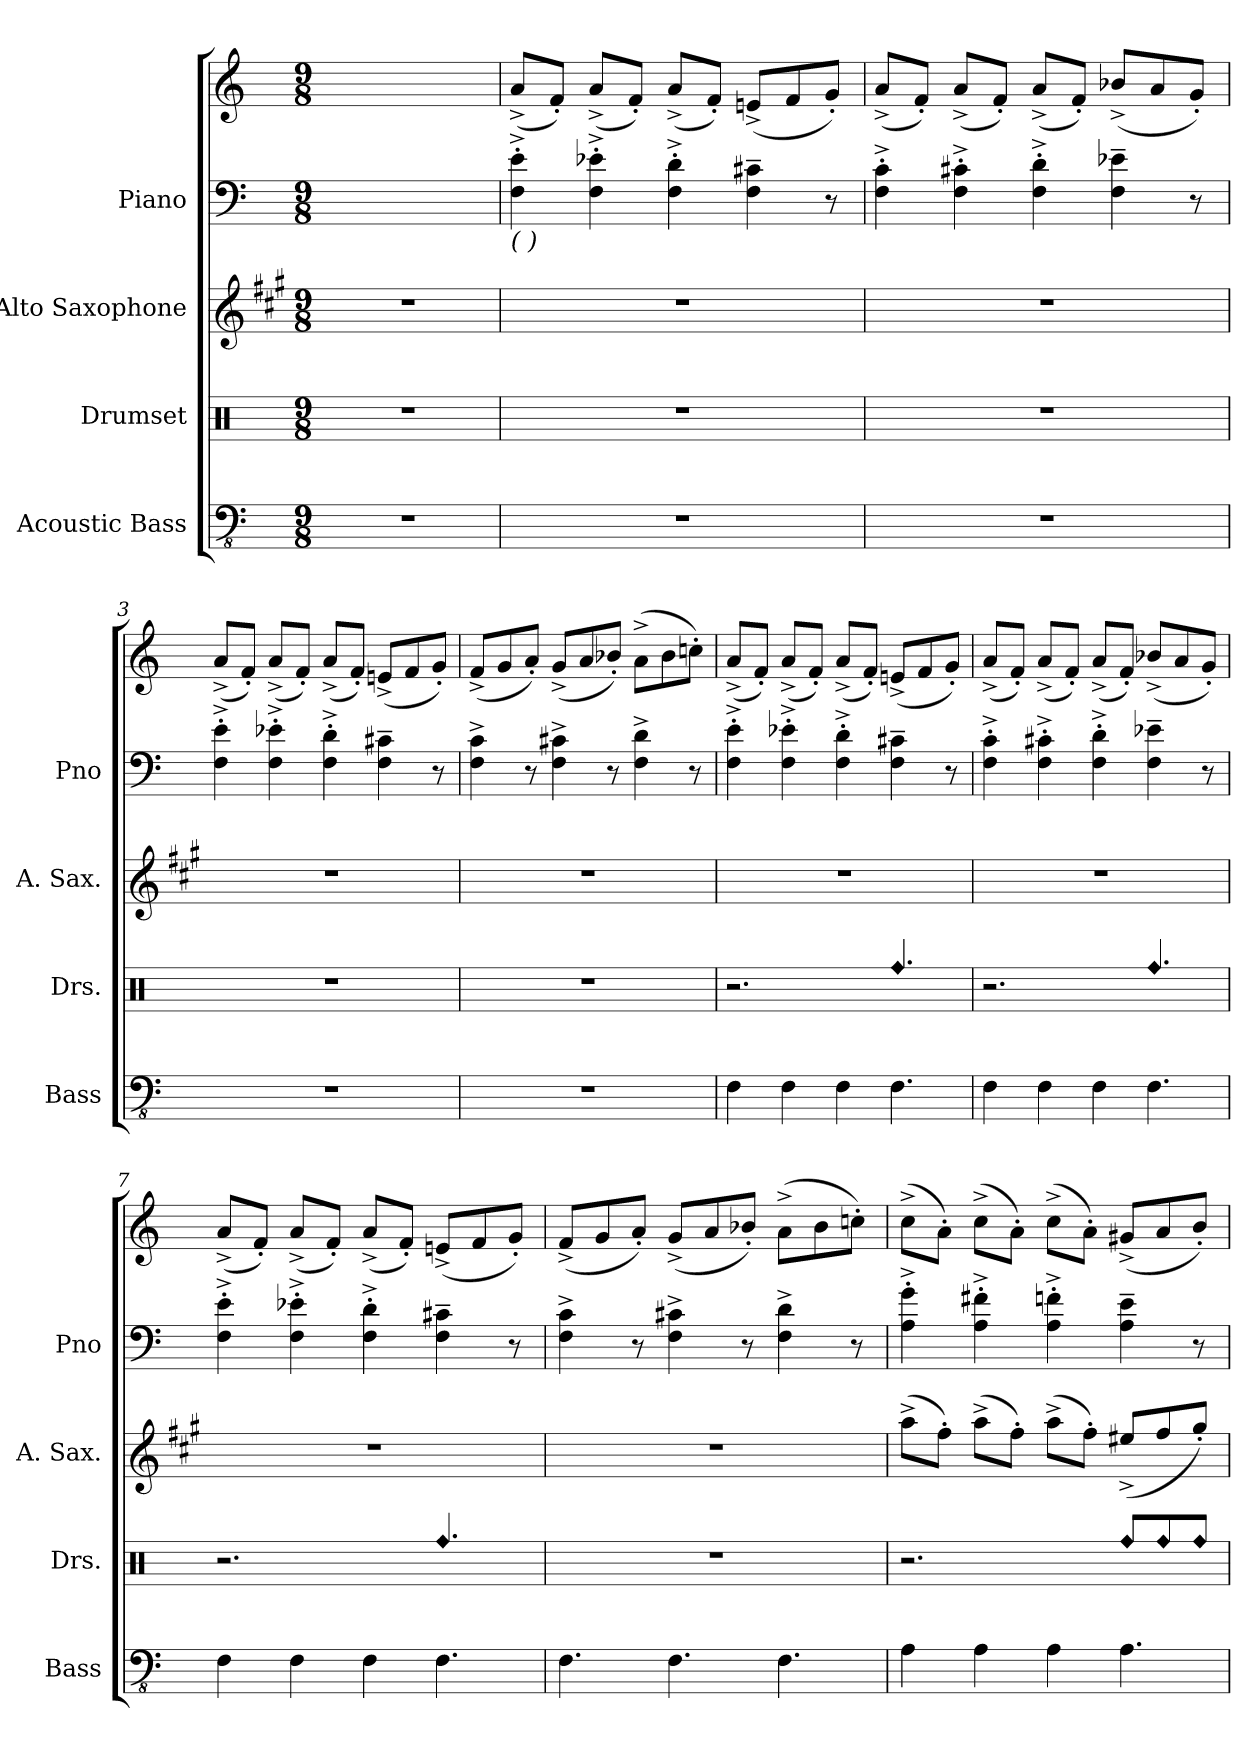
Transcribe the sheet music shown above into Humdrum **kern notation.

**kern	**kern	**kern	**kern	**kern
*part4	*part3	*part2	*part1	*part1
*staff5	*staff4	*staff3	*staff2	*staff1
*I"Acoustic Bass	*I"Drumset	*I"Alto Saxophone	*I"Piano	*
*I'Bass	*I'Drs.	*I'A. Sax.	*I'Pno	*
*clefFv4	*clefX	*clefG2	*clefF4	*clefG2
*	*	*ITrd5c9	*	*
*k[]	*k[]	*k[]	*k[]	*k[]
*M9/8	*M9/8	*M9/8	*M9/8	*M9/8
=	=	=	=	=
8%9r	8%9r	8%9r	1ryy	1ryy
.	.	.	8ryy	8ryy
=1	=1	=1	=1	=1
*	*	*	*	*MM195
!	!	!	!LO:TX:b:i:t=(         )	!
8%9r	8%9r	8%9r	4F\^' 4e\^'	(8a^/L
.	.	.	.	8f'/J)
.	.	.	4F\^' 4e-X\^'	(8a^/L
.	.	.	.	8f'/J)
.	.	.	4F\^' 4d\^'	(8a^/L
.	.	.	.	8f'/J)
.	.	.	4F\~ 4c#X\~	(8eni^/L
.	.	.	.	8f/
.	.	.	8r	8g'/J)
=2	=2	=2	=2	=2
8%9r	8%9r	8%9r	4F\^' 4c\^'	(8a^/L
.	.	.	.	8f'/J)
.	.	.	4F\^' 4c#X\^'	(8a^/L
.	.	.	.	8f'/J)
.	.	.	4F\^' 4d\^'	(8a^/L
.	.	.	.	8f'/J)
.	.	.	4F\~ 4e-X\~	(8b-X^/L
.	.	.	.	8a/
.	.	.	8r	8g'/J)
=3	=3	=3	=3	=3
8%9r	8%9r	8%9r	4F\^' 4e\^'	(8a^/L
.	.	.	.	8f'/J)
.	.	.	4F\^' 4e-X\^'	(8a^/L
.	.	.	.	8f'/J)
.	.	.	4F\^' 4d\^'	(8a^/L
.	.	.	.	8f'/J)
.	.	.	4F\~ 4c#X\~	(8eni^/L
.	.	.	.	8f/
.	.	.	8r	8g'/J)
!!LO:LB:g=z
=4	=4	=4	=4	=4
8%9r	8%9r	8%9r	4F\^ 4c\^	(8f^/L
.	.	.	.	8g/
.	.	.	8r	8a'/J)
.	.	.	4F\^ 4c#X\^	(8g^/L
.	.	.	.	8a/
.	.	.	8r	8b-X'/J)
.	.	.	4F\^ 4d\^	(>8a^\L
.	.	.	.	8b-\
.	.	.	8r	8ccni'\J)
=5	=5	=5	=5	=5
4FF\	2.r	8%9r	4F\^' 4e\^'	(8a^/L
.	.	.	.	8f'/J)
4FF\	.	.	4F\^' 4e-X\^'	(8a^/L
.	.	.	.	8f'/J)
4FF\	.	.	4F\^' 4d\^'	(8a^/L
.	.	.	.	8f'/J)
!	!LO:N:head=diamond	!	!	!
4.FF\	4.Rff/	.	4F\~ 4c#X\~	(8eni^/L
.	.	.	.	8f/
.	.	.	8r	8g'/J)
=6	=6	=6	=6	=6
4FF\	2.r	8%9r	4F\^' 4c\^'	(8a^/L
.	.	.	.	8f'/J)
4FF\	.	.	4F\^' 4c#X\^'	(8a^/L
.	.	.	.	8f'/J)
4FF\	.	.	4F\^' 4d\^'	(8a^/L
.	.	.	.	8f'/J)
!	!LO:N:head=diamond	!	!	!
4.FF\	4.Rff/	.	4F\~ 4e-X\~	(8b-X^/L
.	.	.	.	8a/
.	.	.	8r	8g'/J)
=7	=7	=7	=7	=7
4FF\	2.r	8%9r	4F\^' 4e\^'	(8a^/L
.	.	.	.	8f'/J)
4FF\	.	.	4F\^' 4e-X\^'	(8a^/L
.	.	.	.	8f'/J)
4FF\	.	.	4F\^' 4d\^'	(8a^/L
.	.	.	.	8f'/J)
!	!LO:N:head=diamond	!	!	!
4.FF\	4.Rff/	.	4F\~ 4c#X\~	(8eni^/L
.	.	.	.	8f/
.	.	.	8r	8g'/J)
!!LO:PB:g=z
=8	=8	=8	=8	=8
4.FF\	8%9r	8%9r	4F\^ 4c\^	(8f^/L
.	.	.	.	8g/
.	.	.	8r	8a'/J)
4.FF\	.	.	4F\^ 4c#X\^	(8g^/L
.	.	.	.	8a/
.	.	.	8r	8b-X'/J)
4.FF\	.	.	4F\^ 4d\^	(>8a^\L
.	.	.	.	8b-\
.	.	.	8r	8ccni'\J)
=9	=9	=9	=9	=9
4AA\	2.r	(>8cc^\L	4A\^' 4g\^'	(>8cc^\L
.	.	8a'\J)	.	8a'\J)
4AA\	.	(>8cc^\L	4A\^' 4f#X\^'	(>8cc^\L
.	.	8a'\J)	.	8a'\J)
4AA\	.	(>8cc^\L	4A\^' 4fn\^'	(>8cc^\L
.	.	8a'\J)	.	8a'\J)
!	!LO:N:head=diamond	!	!	!
4.AA\	8Rff/L	(8g#X^/L	4A\~ 4e\~	(8g#X^/L
!	!LO:N:head=diamond	!	!	!
.	8Rff/	8a/	.	8a/
!	!LO:N:head=diamond	!	!	!
.	8Rff/J	8b'/J)	8r	8b'/J)
=	=	=	=	=
*-	*-	*-	*-	*-
